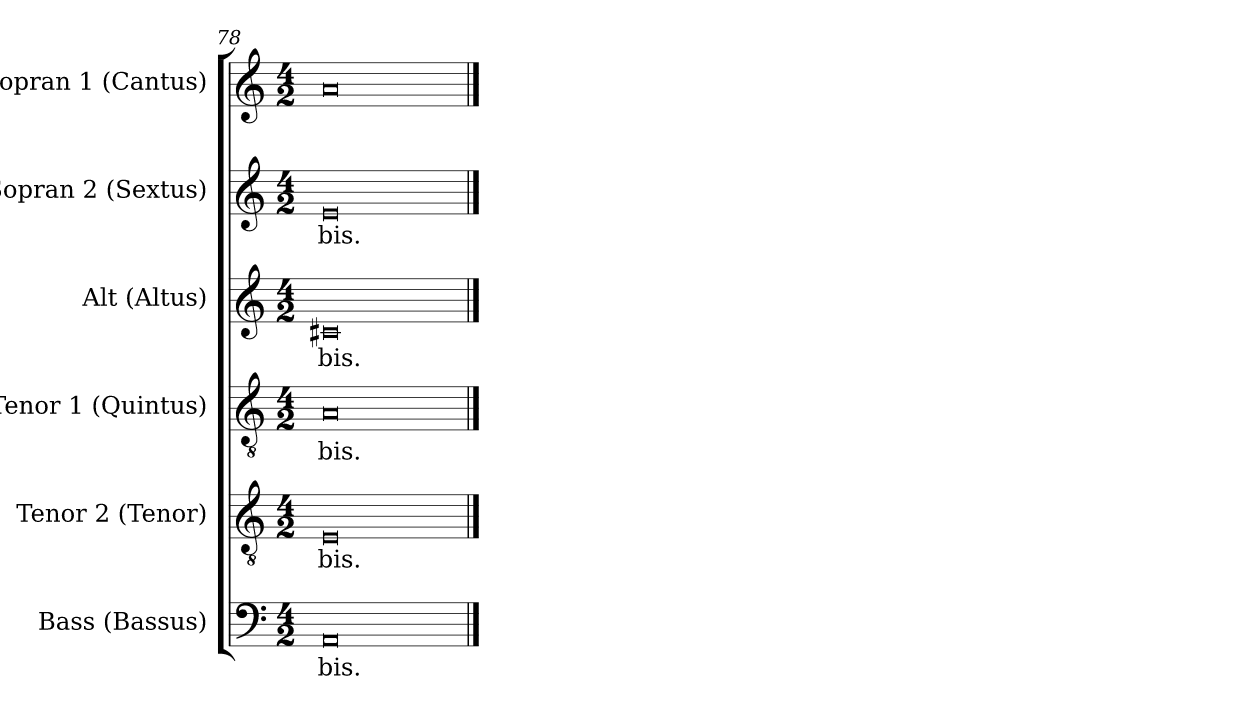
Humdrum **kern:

**kern	**text	**kern	**text	**kern	**text	**kern	**text	**kern	**text	**kern	**text
*part6	*part6	*part5	*part5	*part4	*part4	*part3	*part3	*part2	*part2	*part1	*part1
*staff6	*staff6	*staff5	*staff5	*staff4	*staff4	*staff3	*staff3	*staff2	*staff2	*staff1	*staff1
*I"Bass (Bassus)	*	*I"Tenor 2 (Tenor)	*	*I"Tenor 1 (Quintus)	*	*I"Alt (Altus)	*	*I"Sopran 2 (Sextus)	*	*I"Sopran 1 (Cantus)	*
*I'B	*	*I'T 2	*	*I'T 1	*	*I'A	*	*I'S 2	*	*I'S 1	*
*clefF4	*	*clefGv2	*	*clefGv2	*	*clefG2	*	*clefG2	*	*clefG2	*
*k[]	*	*k[]	*	*k[]	*	*k[]	*	*k[]	*	*k[]	*
*C:	*	*C:	*	*C:	*	*C:	*	*C:	*	*C:	*
*M4/2	*	*M4/2	*	*M4/2	*	*M4/2	*	*M4/2	*	*M4/2	*
=78	=78	=78	=78	=78	=78	=78	=78	=78	=78	=78	=78
!	!LO:LY:b	!	!LO:LY:b	!	!LO:LY:b	!	!LO:LY:b	!	!LO:LY:b	!	!
0AA	-bis.	0E	-bis.	0A	-bis.	0c#X	-bis.	0e	-bis.	0a	.
==	==	==	==	==	==	==	==	==	==	==	==
*-	*-	*-	*-	*-	*-	*-	*-	*-	*-	*-	*-
